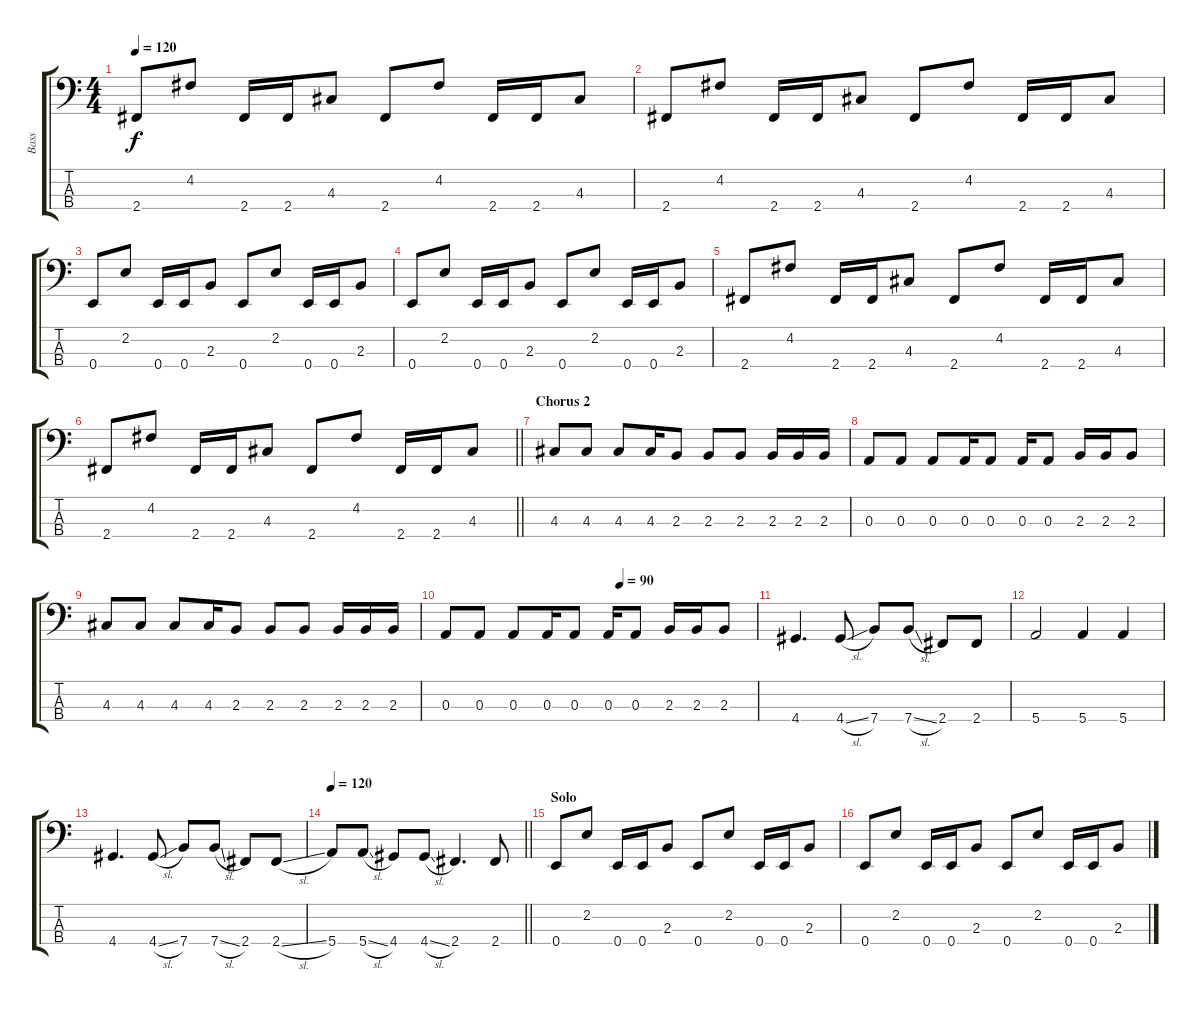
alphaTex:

\track ("Bass" "Bass") {instrument electricbassfinger}
\staff {score tabs}
\tuning (G2 D2 A1 E1) {hide}
\ts (4 4)
\tempo 120
\clef f4
\ks c
2.4.8{dy f} 4.2.8 2.4.16 2.4.16 4.3.8 2.4.8 4.2.8 2.4.16 2.4.16 4.3.8 |
2.4.8 4.2.8 2.4.16 2.4.16 4.3.8 2.4.8 4.2.8 2.4.16 2.4.16 4.3.8 |
0.4.8 2.2.8 0.4.16 0.4.16 2.3.8 0.4.8 2.2.8 0.4.16 0.4.16 2.3.8 |
0.4.8 2.2.8 0.4.16 0.4.16 2.3.8 0.4.8 2.2.8 0.4.16 0.4.16 2.3.8 |
2.4.8 4.2.8 2.4.16 2.4.16 4.3.8 2.4.8 4.2.8 2.4.16 2.4.16 4.3.8 |
\barLineRight lightlight
2.4.8 4.2.8 2.4.16 2.4.16 4.3.8 2.4.8 4.2.8 2.4.16 2.4.16 4.3.8 |
\section ("" "Chorus 2")
4.3.8 4.3.8 4.3.8 4.3.16 2.3.8 2.3.8 2.3.8 2.3.16 2.3.16 2.3.16 |
0.3.8 0.3.8 0.3.8 0.3.16 0.3.8 0.3.16 0.3.8 2.3.16 2.3.16 2.3.8 |
4.3.8 4.3.8 4.3.8 4.3.16 2.3.8 2.3.8 2.3.8 2.3.16 2.3.16 2.3.16 |
\tempo (90 0.5625)
0.3.8 0.3.8 0.3.8 0.3.16 0.3.8 0.3.16 0.3.8 2.3.16 2.3.16 2.3.8 |
4.4.4{d} 4.4{sl}.8 7.4.8 7.4{sl}.8 2.4.8 2.4.8 |
5.4.2 5.4.4 5.4.4 |
4.4.4{d} 4.4{sl}.8 7.4.8 7.4{sl}.8 2.4.8 2.4{sl}.8 |
\tempo 120
\barLineRight lightlight
5.4.8 5.4{sl}.8 4.4.8 4.4{sl}.8 2.4.4{d} 2.4.8 |
\section ("" "Solo")
0.4.8 2.2.8 0.4.16 0.4.16 2.3.8 0.4.8 2.2.8 0.4.16 0.4.16 2.3.8 |
0.4.8 2.2.8 0.4.16 0.4.16 2.3.8 0.4.8 2.2.8 0.4.16 0.4.16 2.3.8
